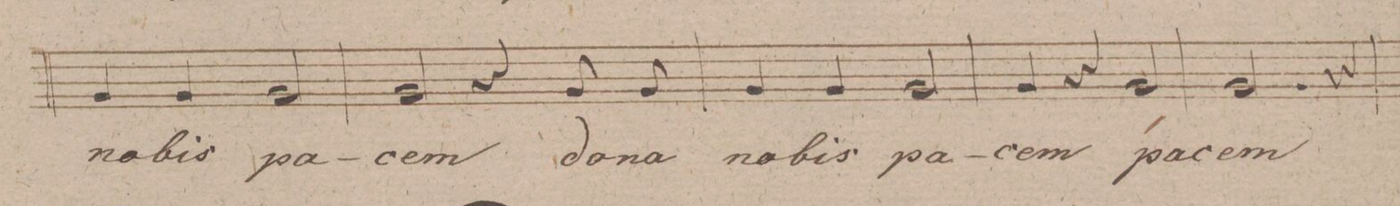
**kern	**text
*I"Basso	*
*clefF4	*
*k[f#]	*
*met(c)	*
*M4/4	*
4BB	no-
4BB	-bis
2BB	pa-
=41	=41
2BB	-cem
4r	.
8BB	do-
8BB	-na
=42	=42
4BB	no-
4BB	-bis
2BB	pa-
=43	=43
4BB	-cem
4r	.
2BB	pa-
=44	=44
2.BB	-cem
4r	.
=45	=45
*-	*-
